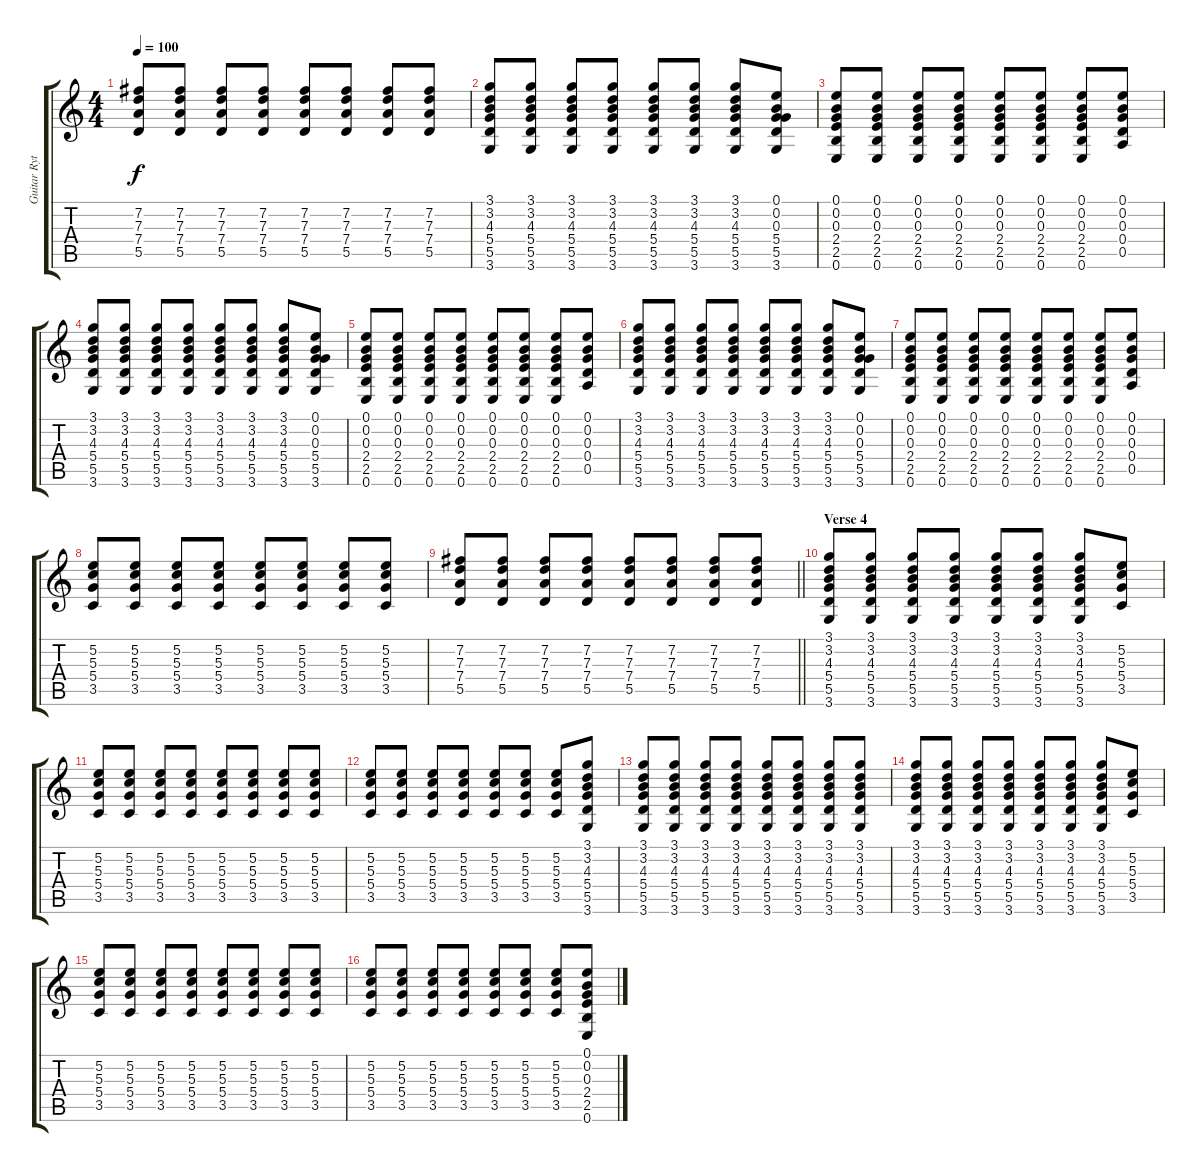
\track ("Guitar Rythm (Abe)" "Guitar Ryt") {instrument overdrivenguitar}
\staff {score tabs}
\tuning (E4 B3 G3 D3 A2 E2) {hide}
\ts (4 4)
\tempo 100
\clef g2
\ks c
(7.2 7.3 7.4 5.5).8{dy f} (7.2 7.3 7.4 5.5).8 (7.2 7.3 7.4 5.5).8 (7.2 7.3 7.4 5.5).8 (7.2 7.3 7.4 5.5).8 (7.2 7.3 7.4 5.5).8 (7.2 7.3 7.4 5.5).8 (7.2 7.3 7.4 5.5).8 |
(3.1 3.2 4.3 5.4 5.5 3.6).8 (3.1 3.2 4.3 5.4 5.5 3.6).8 (3.1 3.2 4.3 5.4 5.5 3.6).8 (3.1 3.2 4.3 5.4 5.5 3.6).8 (3.1 3.2 4.3 5.4 5.5 3.6).8 (3.1 3.2 4.3 5.4 5.5 3.6).8 (3.1 3.2 4.3 5.4 5.5 3.6).8 (0.1 0.2 0.3 5.4 5.5 3.6).8 |
(0.1 0.2 0.3 2.4 2.5 0.6).8 (0.1 0.2 0.3 2.4 2.5 0.6).8 (0.1 0.2 0.3 2.4 2.5 0.6).8 (0.1 0.2 0.3 2.4 2.5 0.6).8 (0.1 0.2 0.3 2.4 2.5 0.6).8 (0.1 0.2 0.3 2.4 2.5 0.6).8 (0.1 0.2 0.3 2.4 2.5 0.6).8 (0.1 0.2 0.3 0.4 0.5).8 |
(3.1 3.2 4.3 5.4 5.5 3.6).8 (3.1 3.2 4.3 5.4 5.5 3.6).8 (3.1 3.2 4.3 5.4 5.5 3.6).8 (3.1 3.2 4.3 5.4 5.5 3.6).8 (3.1 3.2 4.3 5.4 5.5 3.6).8 (3.1 3.2 4.3 5.4 5.5 3.6).8 (3.1 3.2 4.3 5.4 5.5 3.6).8 (0.1 0.2 0.3 5.4 5.5 3.6).8 |
(0.1 0.2 0.3 2.4 2.5 0.6).8 (0.1 0.2 0.3 2.4 2.5 0.6).8 (0.1 0.2 0.3 2.4 2.5 0.6).8 (0.1 0.2 0.3 2.4 2.5 0.6).8 (0.1 0.2 0.3 2.4 2.5 0.6).8 (0.1 0.2 0.3 2.4 2.5 0.6).8 (0.1 0.2 0.3 2.4 2.5 0.6).8 (0.1 0.2 0.3 0.4 0.5).8 |
(3.1 3.2 4.3 5.4 5.5 3.6).8 (3.1 3.2 4.3 5.4 5.5 3.6).8 (3.1 3.2 4.3 5.4 5.5 3.6).8 (3.1 3.2 4.3 5.4 5.5 3.6).8 (3.1 3.2 4.3 5.4 5.5 3.6).8 (3.1 3.2 4.3 5.4 5.5 3.6).8 (3.1 3.2 4.3 5.4 5.5 3.6).8 (0.1 0.2 0.3 5.4 5.5 3.6).8 |
(0.1 0.2 0.3 2.4 2.5 0.6).8 (0.1 0.2 0.3 2.4 2.5 0.6).8 (0.1 0.2 0.3 2.4 2.5 0.6).8 (0.1 0.2 0.3 2.4 2.5 0.6).8 (0.1 0.2 0.3 2.4 2.5 0.6).8 (0.1 0.2 0.3 2.4 2.5 0.6).8 (0.1 0.2 0.3 2.4 2.5 0.6).8 (0.1 0.2 0.3 0.4 0.5).8 |
(5.2 5.3 5.4 3.5).8 (5.2 5.3 5.4 3.5).8 (5.2 5.3 5.4 3.5).8 (5.2 5.3 5.4 3.5).8 (5.2 5.3 5.4 3.5).8 (5.2 5.3 5.4 3.5).8 (5.2 5.3 5.4 3.5).8 (5.2 5.3 5.4 3.5).8 |
\barLineRight lightlight
(7.2 7.3 7.4 5.5).8 (7.2 7.3 7.4 5.5).8 (7.2 7.3 7.4 5.5).8 (7.2 7.3 7.4 5.5).8 (7.2 7.3 7.4 5.5).8 (7.2 7.3 7.4 5.5).8 (7.2 7.3 7.4 5.5).8 (7.2 7.3 7.4 5.5).8 |
\section ("" "Verse 4")
(3.1 3.2 4.3 5.4 5.5 3.6).8{volume 9} (3.1 3.2 4.3 5.4 5.5 3.6).8 (3.1 3.2 4.3 5.4 5.5 3.6).8 (3.1 3.2 4.3 5.4 5.5 3.6).8 (3.1 3.2 4.3 5.4 5.5 3.6).8 (3.1 3.2 4.3 5.4 5.5 3.6).8 (3.1 3.2 4.3 5.4 5.5 3.6).8 (5.2 5.3 5.4 3.5).8 |
(5.2 5.3 5.4 3.5).8 (5.2 5.3 5.4 3.5).8 (5.2 5.3 5.4 3.5).8 (5.2 5.3 5.4 3.5).8 (5.2 5.3 5.4 3.5).8 (5.2 5.3 5.4 3.5).8 (5.2 5.3 5.4 3.5).8 (5.2 5.3 5.4 3.5).8 |
(5.2 5.3 5.4 3.5).8 (5.2 5.3 5.4 3.5).8 (5.2 5.3 5.4 3.5).8 (5.2 5.3 5.4 3.5).8 (5.2 5.3 5.4 3.5).8 (5.2 5.3 5.4 3.5).8 (5.2 5.3 5.4 3.5).8 (3.1 3.2 4.3 5.4 5.5 3.6).8 |
(3.1 3.2 4.3 5.4 5.5 3.6).8 (3.1 3.2 4.3 5.4 5.5 3.6).8 (3.1 3.2 4.3 5.4 5.5 3.6).8 (3.1 3.2 4.3 5.4 5.5 3.6).8 (3.1 3.2 4.3 5.4 5.5 3.6).8 (3.1 3.2 4.3 5.4 5.5 3.6).8 (3.1 3.2 4.3 5.4 5.5 3.6).8 (3.1 3.2 4.3 5.4 5.5 3.6).8 |
(3.1 3.2 4.3 5.4 5.5 3.6).8 (3.1 3.2 4.3 5.4 5.5 3.6).8 (3.1 3.2 4.3 5.4 5.5 3.6).8 (3.1 3.2 4.3 5.4 5.5 3.6).8 (3.1 3.2 4.3 5.4 5.5 3.6).8 (3.1 3.2 4.3 5.4 5.5 3.6).8 (3.1 3.2 4.3 5.4 5.5 3.6).8 (5.2 5.3 5.4 3.5).8 |
(5.2 5.3 5.4 3.5).8 (5.2 5.3 5.4 3.5).8 (5.2 5.3 5.4 3.5).8 (5.2 5.3 5.4 3.5).8 (5.2 5.3 5.4 3.5).8 (5.2 5.3 5.4 3.5).8 (5.2 5.3 5.4 3.5).8 (5.2 5.3 5.4 3.5).8 |
(5.2 5.3 5.4 3.5).8 (5.2 5.3 5.4 3.5).8 (5.2 5.3 5.4 3.5).8 (5.2 5.3 5.4 3.5).8 (5.2 5.3 5.4 3.5).8 (5.2 5.3 5.4 3.5).8 (5.2 5.3 5.4 3.5).8 (0.1 0.2 0.3 2.4 2.5 0.6).8
